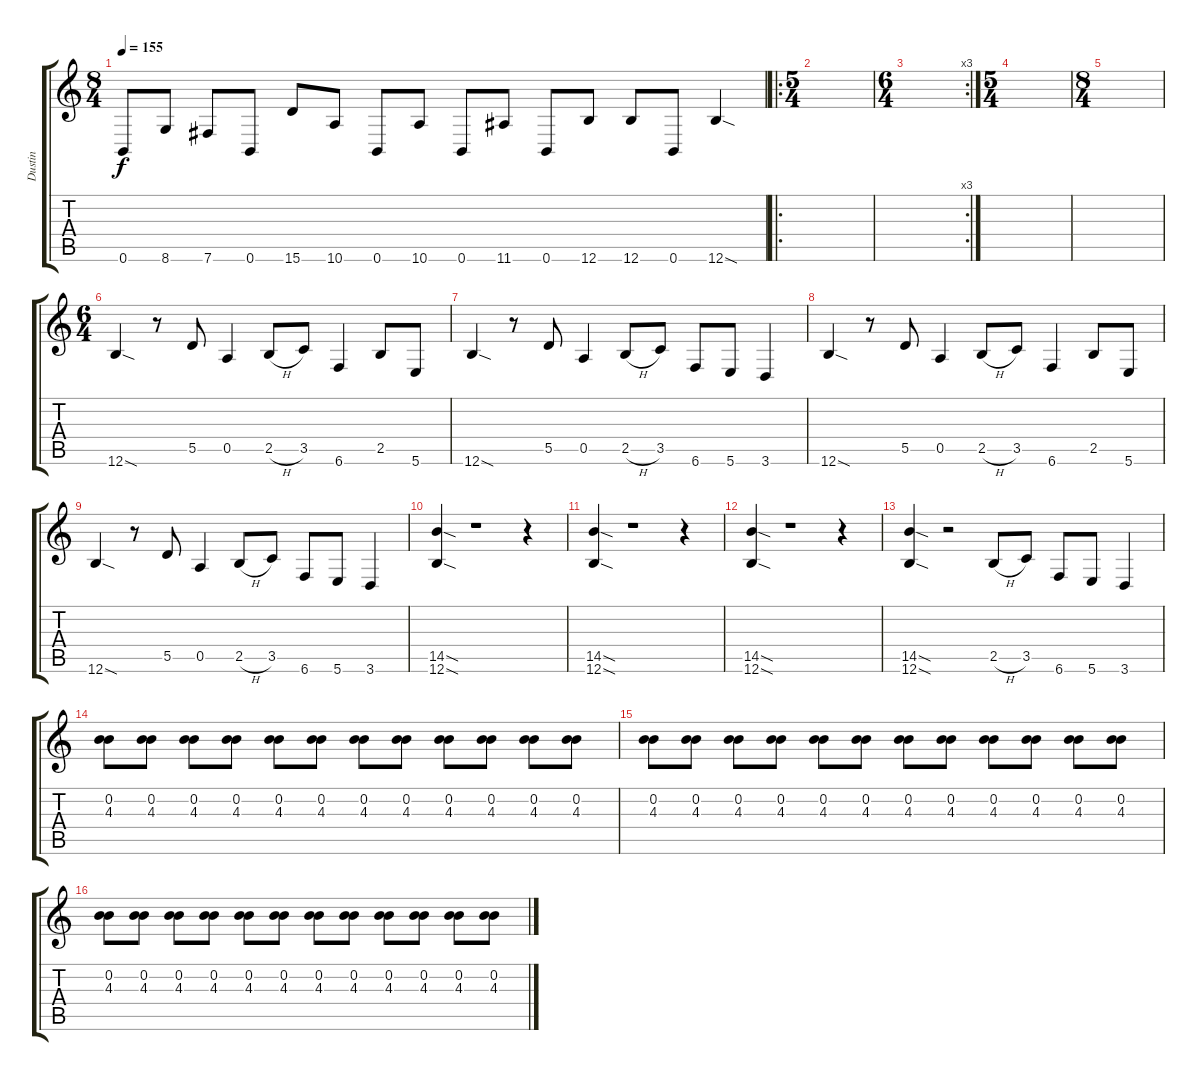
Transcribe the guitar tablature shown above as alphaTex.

\track ("Dustin" "Dustin") {instrument distortionguitar}
\staff {score tabs}
\tuning (E4 B3 G3 D3 A2 B1) {hide}
\ts (8 4)
\tempo 155
\clef g2
\ks c
0.6.8{dy f} 8.6.8 7.6.8 0.6.8 15.6.8 10.6.8 0.6.8 10.6.8 0.6.8 11.6.8 0.6.8 12.6.8 12.6.8 0.6.8 12.6{sod}.4 |
\ro
\ts (5 4)
|
\rc 3
\ts (6 4)
|
\ts (5 4)
|
\ts (8 4)
|
\ts (6 4)
12.6{sod}.4 r.8 5.5.8 0.5.4 2.5{h}.8 3.5.8 6.6.4 2.5.8 5.6.8 |
12.6{sod}.4 r.8 5.5.8 0.5.4 2.5{h}.8 3.5.8 6.6.8 5.6.8 3.6.4 |
12.6{sod}.4 r.8 5.5.8 0.5.4 2.5{h}.8 3.5.8 6.6.4 2.5.8 5.6.8 |
12.6{sod}.4 r.8 5.5.8 0.5.4 2.5{h}.8 3.5.8 6.6.8 5.6.8 3.6.4 |
(14.5{sod} 12.6{sod}).4 r.1 r.4 |
(14.5{sod} 12.6{sod}).4 r.1 r.4 |
(14.5{sod} 12.6{sod}).4 r.1 r.4 |
(14.5{sod} 12.6{sod}).4 r.2 2.5{h}.8 3.5.8 6.6.8 5.6.8 3.6.4 |
(0.2 4.3).8 (0.2 4.3).8 (0.2 4.3).8 (0.2 4.3).8 (0.2 4.3).8 (0.2 4.3).8 (0.2 4.3).8 (0.2 4.3).8 (0.2 4.3).8 (0.2 4.3).8 (0.2 4.3).8 (0.2 4.3).8 |
(0.2 4.3).8 (0.2 4.3).8 (0.2 4.3).8 (0.2 4.3).8 (0.2 4.3).8 (0.2 4.3).8 (0.2 4.3).8 (0.2 4.3).8 (0.2 4.3).8 (0.2 4.3).8 (0.2 4.3).8 (0.2 4.3).8 |
(0.2 4.3).8 (0.2 4.3).8 (0.2 4.3).8 (0.2 4.3).8 (0.2 4.3).8 (0.2 4.3).8 (0.2 4.3).8 (0.2 4.3).8 (0.2 4.3).8 (0.2 4.3).8 (0.2 4.3).8 (0.2 4.3).8
